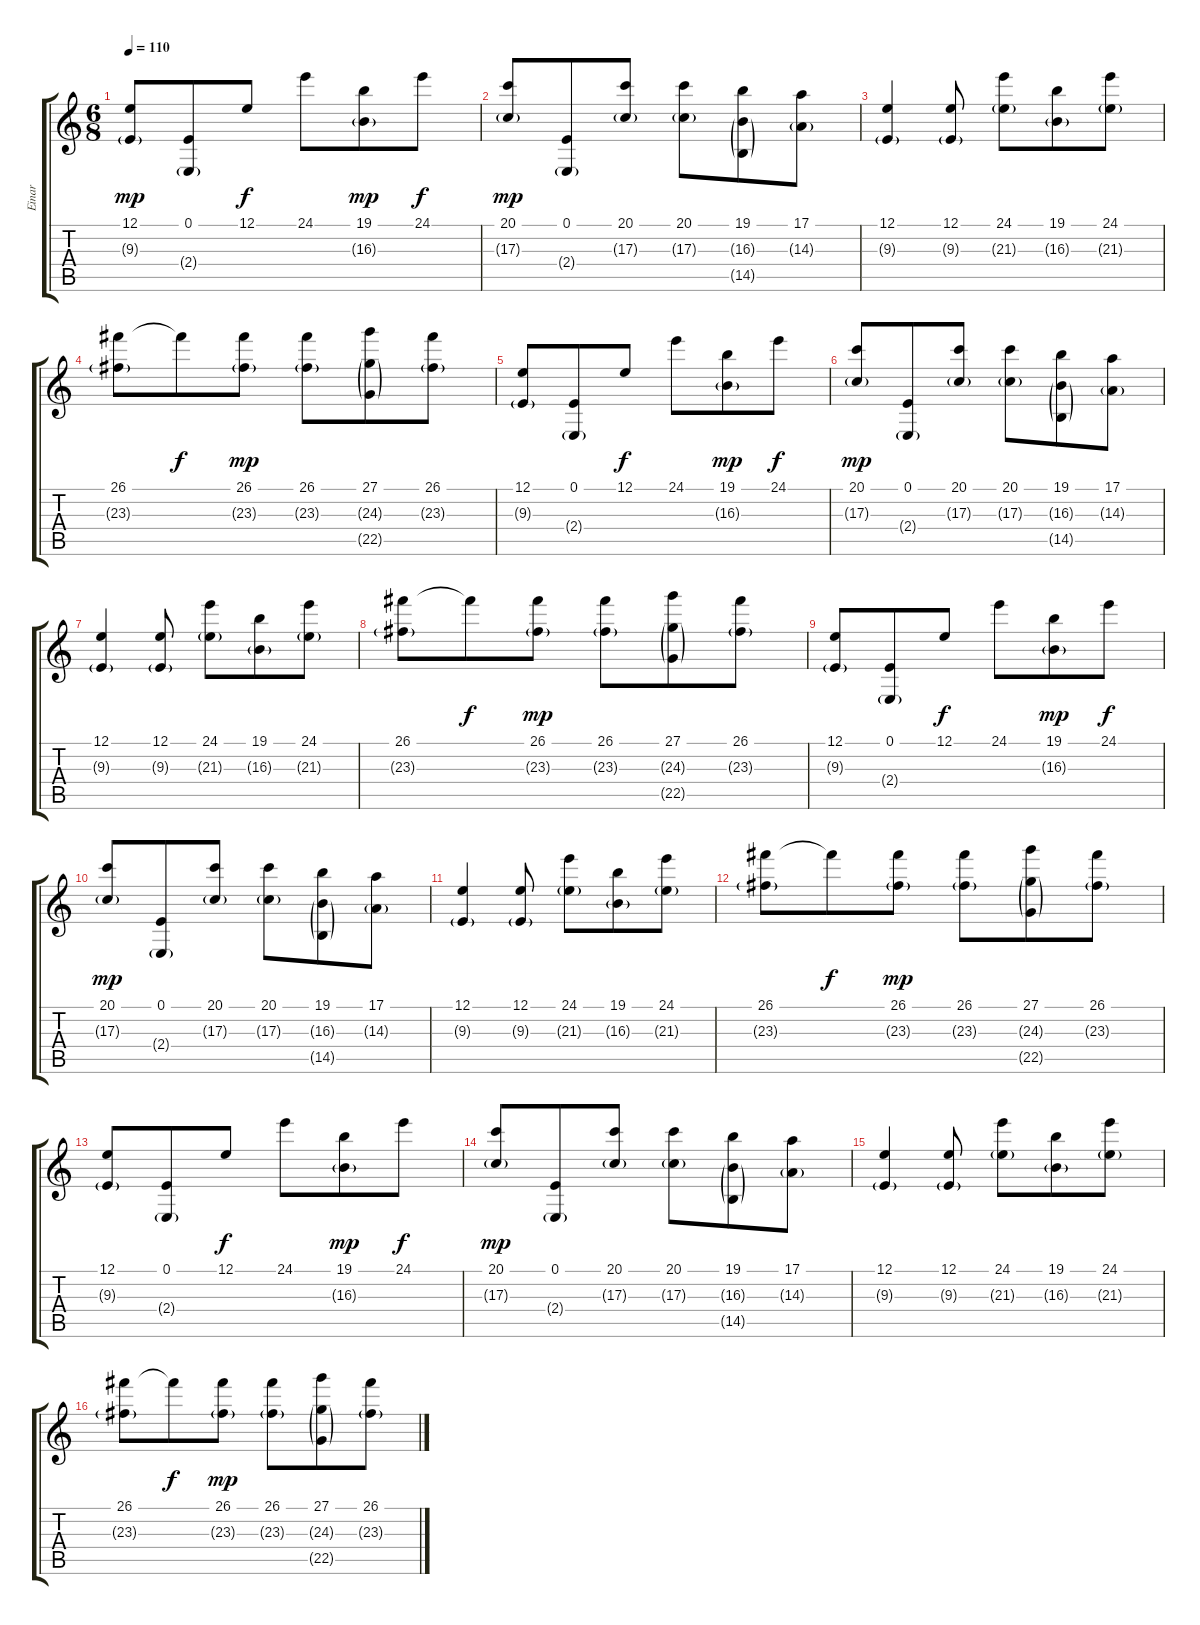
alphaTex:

\track ("Einar" "Einar") {instrument brightacousticpiano}
\staff {score tabs}
\tuning (E4 B3 G3 D3 A2 E2) {hide}
\ts (6 8)
\tempo 110
\clef g2
\ks c
(12.1 9.3{g}).8{dy mp} (0.1 2.4{g}).8 12.1.8{dy f} 24.1.8 (19.1 16.3{g}).8{dy mp} 24.1.8{dy f} |
(20.1 17.3{g}).8{dy mp} (0.1 2.4{g}).8 (20.1 17.3{g}).8 (20.1 17.3{g}).8 (19.1 16.3{g} 14.5{g}).8 (17.1 14.3{g}).8 |
(12.1 9.3{g}).4 (12.1 9.3{g}).8 (24.1 21.3{g}).8 (19.1 16.3{g}).8 (24.1 21.3{g}).8 |
(26.1 23.3{g}).8 26.1{t}.8{dy f} (26.1 23.3{g}).8{dy mp} (26.1 23.3{g}).8 (27.1 24.3{g} 22.5{g}).8 (26.1 23.3{g}).8 |
(12.1 9.3{g}).8 (0.1 2.4{g}).8 12.1.8{dy f} 24.1.8 (19.1 16.3{g}).8{dy mp} 24.1.8{dy f} |
(20.1 17.3{g}).8{dy mp} (0.1 2.4{g}).8 (20.1 17.3{g}).8 (20.1 17.3{g}).8 (19.1 16.3{g} 14.5{g}).8 (17.1 14.3{g}).8 |
(12.1 9.3{g}).4 (12.1 9.3{g}).8 (24.1 21.3{g}).8 (19.1 16.3{g}).8 (24.1 21.3{g}).8 |
(26.1 23.3{g}).8 26.1{t}.8{dy f} (26.1 23.3{g}).8{dy mp} (26.1 23.3{g}).8 (27.1 24.3{g} 22.5{g}).8 (26.1 23.3{g}).8 |
(12.1 9.3{g}).8 (0.1 2.4{g}).8 12.1.8{dy f} 24.1.8 (19.1 16.3{g}).8{dy mp} 24.1.8{dy f} |
(20.1 17.3{g}).8{dy mp} (0.1 2.4{g}).8 (20.1 17.3{g}).8 (20.1 17.3{g}).8 (19.1 16.3{g} 14.5{g}).8 (17.1 14.3{g}).8 |
(12.1 9.3{g}).4 (12.1 9.3{g}).8 (24.1 21.3{g}).8 (19.1 16.3{g}).8 (24.1 21.3{g}).8 |
(26.1 23.3{g}).8 26.1{t}.8{dy f} (26.1 23.3{g}).8{dy mp} (26.1 23.3{g}).8 (27.1 24.3{g} 22.5{g}).8 (26.1 23.3{g}).8 |
(12.1 9.3{g}).8 (0.1 2.4{g}).8 12.1.8{dy f} 24.1.8 (19.1 16.3{g}).8{dy mp} 24.1.8{dy f} |
(20.1 17.3{g}).8{dy mp} (0.1 2.4{g}).8 (20.1 17.3{g}).8 (20.1 17.3{g}).8 (19.1 16.3{g} 14.5{g}).8 (17.1 14.3{g}).8 |
(12.1 9.3{g}).4 (12.1 9.3{g}).8 (24.1 21.3{g}).8 (19.1 16.3{g}).8 (24.1 21.3{g}).8 |
(26.1 23.3{g}).8 26.1{t}.8{dy f} (26.1 23.3{g}).8{dy mp} (26.1 23.3{g}).8 (27.1 24.3{g} 22.5{g}).8 (26.1 23.3{g}).8
